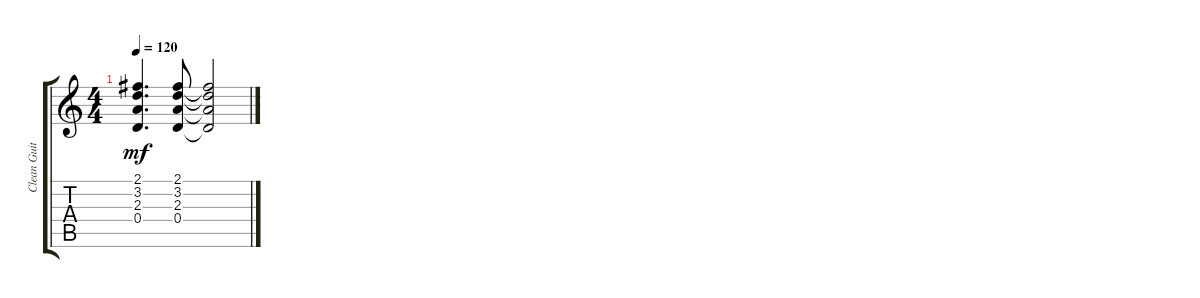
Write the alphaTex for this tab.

\track ("Clean Guitar" "Clean Guit") {instrument electricguitarclean}
\staff {score tabs}
\tuning (E4 B3 G3 D3 A2 E2) {hide}
\ts (4 4)
\tempo 120
\clef g2
\ks c
(2.1 3.2 2.3 0.4).4{d dy mf} (2.1 3.2 2.3 0.4).8 (2.1{t} 3.2{t} 2.3{t} 0.4{t}).2
